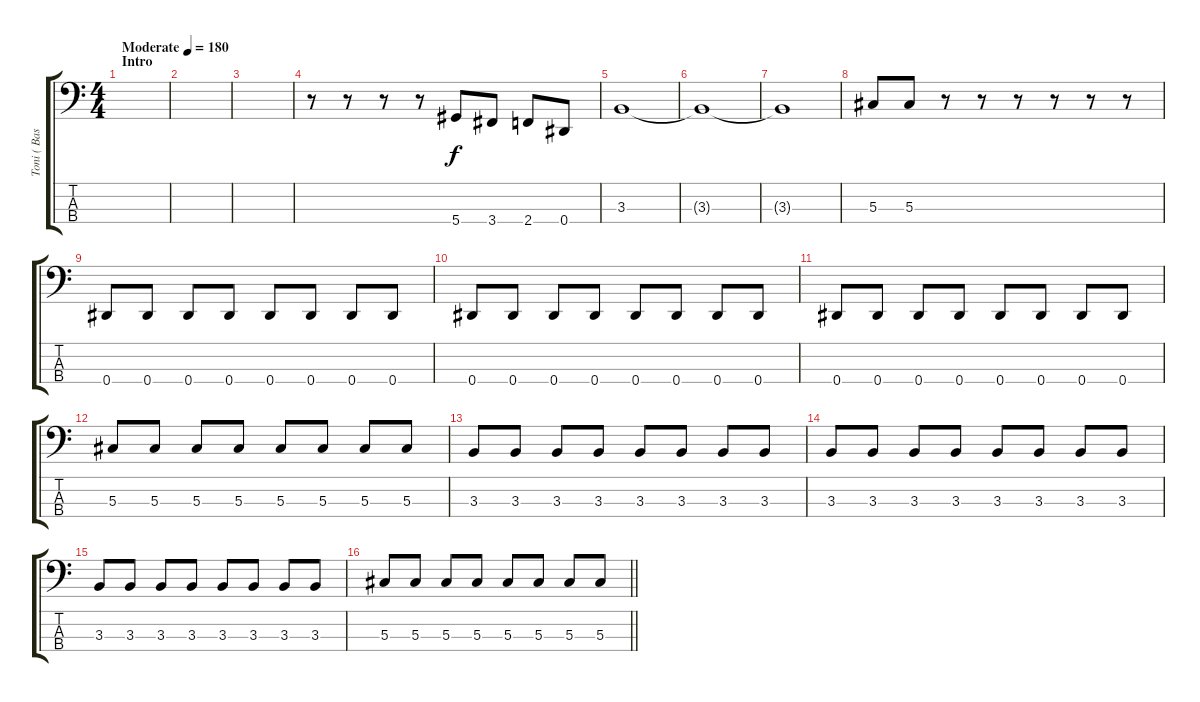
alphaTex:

\track ("Toni ( Bass )" "Toni ( Bas") {instrument electricbasspick}
\staff {score tabs}
\tuning (Gb2 Db2 Ab1 Eb1) {hide}
\ts (4 4)
\section ("" "Intro")
\tempo (180 "Moderate")
\clef f4
\ks c
|
|
|
r.8 r.8 r.8 r.8 5.4.8 3.4.8 2.4.8 0.4.8 |
3.3.1 |
3.3{t}.1 |
3.3{t}.1 |
5.3.8 5.3.8 r.8 r.8 r.8 r.8 r.8 r.8 |
0.4.8 0.4.8 0.4.8 0.4.8 0.4.8 0.4.8 0.4.8 0.4.8 |
0.4.8 0.4.8 0.4.8 0.4.8 0.4.8 0.4.8 0.4.8 0.4.8 |
0.4.8 0.4.8 0.4.8 0.4.8 0.4.8 0.4.8 0.4.8 0.4.8 |
5.3.8 5.3.8 5.3.8 5.3.8 5.3.8 5.3.8 5.3.8 5.3.8 |
3.3.8 3.3.8 3.3.8 3.3.8 3.3.8 3.3.8 3.3.8 3.3.8 |
3.3.8 3.3.8 3.3.8 3.3.8 3.3.8 3.3.8 3.3.8 3.3.8 |
3.3.8 3.3.8 3.3.8 3.3.8 3.3.8 3.3.8 3.3.8 3.3.8 |
\barLineRight lightlight
5.3.8 5.3.8 5.3.8 5.3.8 5.3.8 5.3.8 5.3.8 5.3.8
